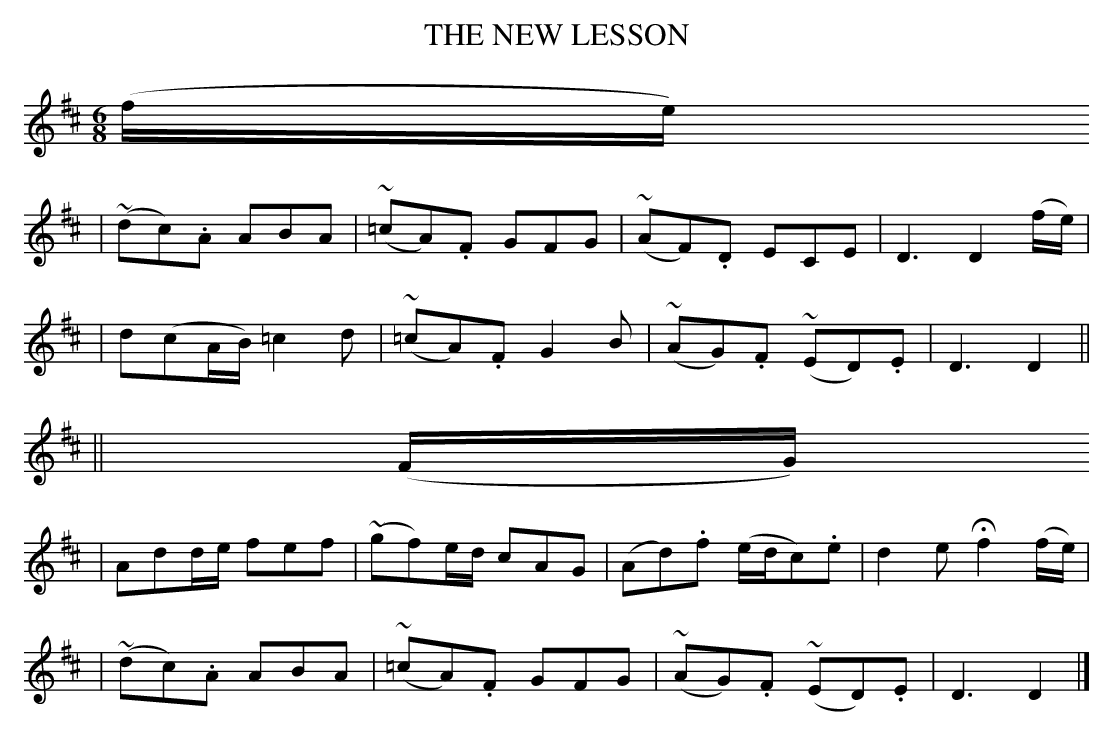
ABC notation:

X:1
T: THE NEW LESSON
M: 6/8
L: 1/8
K: D
(f/e/)
| (~dc).A ABA | (~=cA).F GFG | (~AF).D ECE | D3 D2(f/e/) |
| d(cA/B/) =c2d | (~=cA).F G2B | (~AG).F (~ED).E | D3 D2 ||
|| (F/G/)
| Add/e/ fef | (~gf)e/d/ cAG | (Ad).f (e/d/c).e | d2e Hf2 (f/e/) |
| (~dc).A ABA | (~=cA).F GFG | (~AG).F (~ED).E | D3 D2 |]
